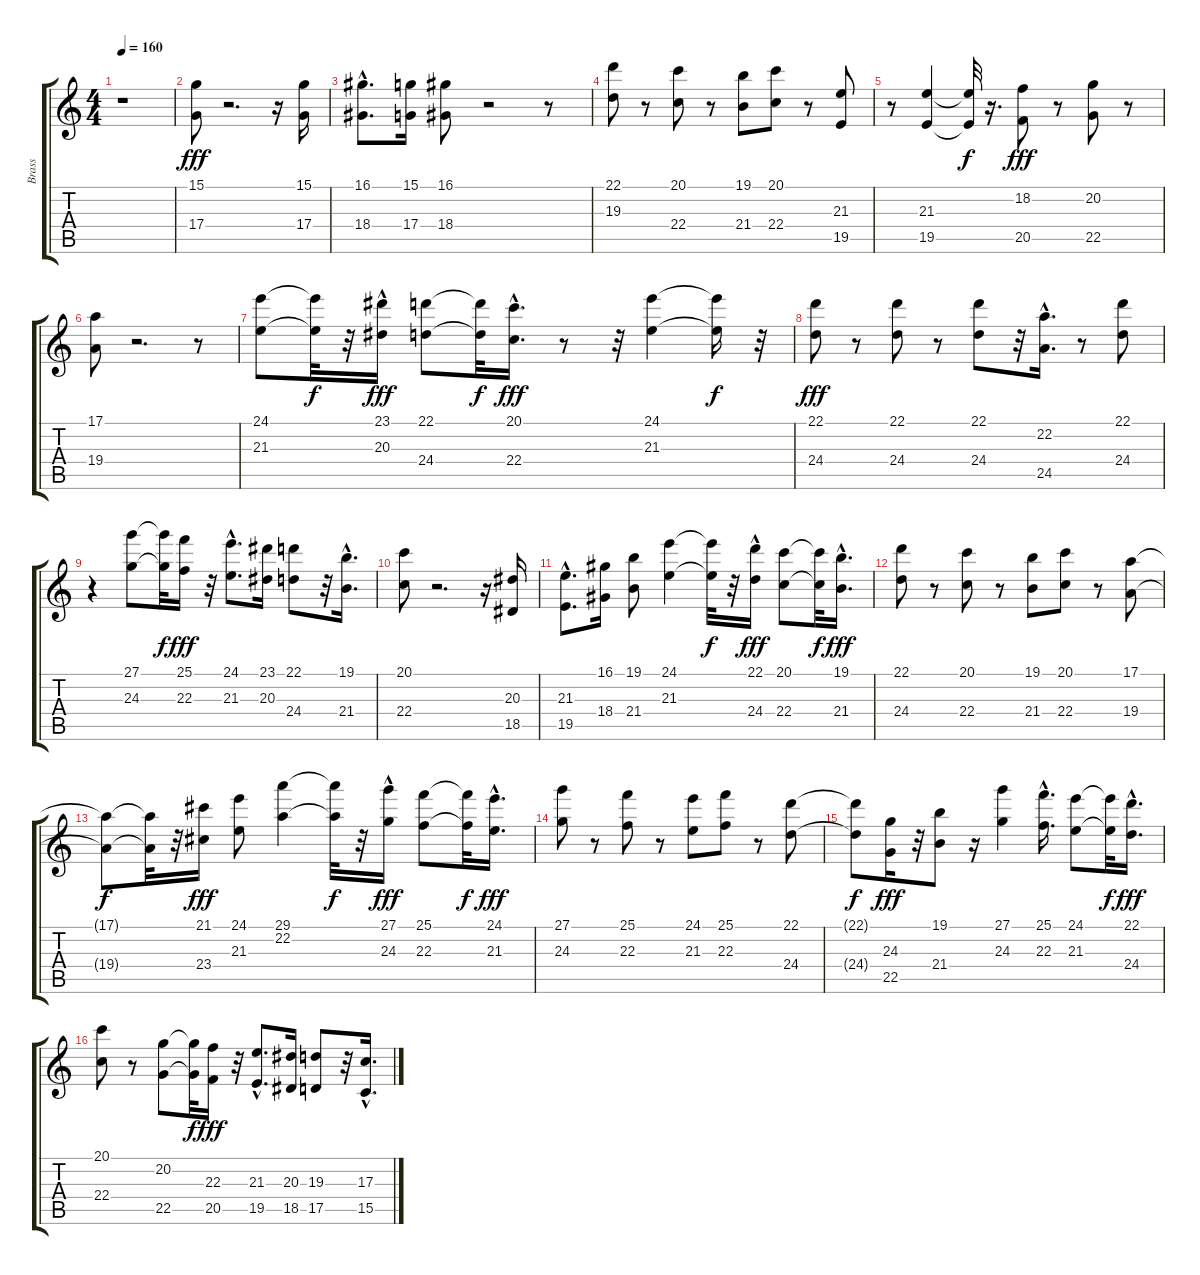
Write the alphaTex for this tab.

\track ("Brass" "Brass") {instrument brasssection}
\staff {score tabs}
\tuning (E4 B3 G3 D3 A2 E2) {hide}
\ts (4 4)
\tempo 160
\clef g2
\ks c
r.1{dy fff} |
(15.1 17.4).8{volume 8} r.2{d} r.16 (15.1 17.4).16 |
(16.1{hac} 18.4{hac}).8{d} (15.1 17.4).16 (16.1 18.4).8 r.2 r.8 |
(22.1 19.3).8 r.8 (20.1 22.4).8 r.8 (19.1 21.4).8 (20.1 22.4).8 r.8 (21.3 19.5).8 |
r.8 (21.3 19.5).4 (21.3{t} 19.5{t}).32{dy f} r.16{d} (18.2 20.5).8{dy fff} r.8 (20.2 22.5).8 r.8 |
(17.1 19.4).8 r.2{d} r.8 |
(24.1 21.3).8 (24.1{t} 21.3{t}).32{dy f} r.32 (23.1{hac} 20.3{hac}).16{dy fff} (22.1 24.4).8 (22.1{t} 24.4{t}).32{dy f} (20.1{hac} 22.4{hac}).16{d dy fff} r.8 r.32 (24.1 21.3).4 (24.1{t} 21.3{t}).16{dy f} r.32 |
(22.1 24.4).8{dy fff} r.8 (22.1 24.4).8 r.8 (22.1 24.4).8 r.32 (22.2{hac} 24.5{hac}).16{d} r.8 (22.1 24.4).8 |
r.4 (27.1 24.3).8 (27.1{t} 24.3{t}).32{dy f} (25.1 22.3).16{dy fff} r.32 (24.1{hac} 21.3{hac}).8{d} (23.1 20.3).16 (22.1 24.4).8 r.32 (19.1{hac} 21.4{hac}).16{d} |
(20.1 22.4).8 r.2{d} r.16 (20.3 18.5).16 |
(21.3{hac} 19.5{hac}).8{d} (16.1 18.4).16 (19.1 21.4).8 (24.1 21.3).4 (24.1{t} 21.3{t}).32{dy f} r.32 (22.1{hac} 24.4{hac}).16{dy fff} (20.1 22.4).8 (20.1{t} 22.4{t}).32{dy f} (19.1{hac} 21.4{hac}).16{d dy fff} |
(22.1 24.4).8 r.8 (20.1 22.4).8 r.8 (19.1 21.4).8 (20.1 22.4).8 r.8 (17.1 19.4).8 |
(17.1{t} 19.4{t}).8{dy f} (17.1{t} 19.4{t}).32 r.32 (21.1 23.4).16{dy fff} (24.1 21.3).8 (29.1 22.2).4 (29.1{t} 22.2{t}).32{dy f} r.32 (27.1{hac} 24.3{hac}).16{dy fff} (25.1 22.3).8 (25.1{t} 22.3{t}).32{dy f} (24.1{hac} 21.3{hac}).16{d dy fff} |
(27.1 24.3).8 r.8 (25.1 22.3).8 r.8 (24.1 21.3).8 (25.1 22.3).8 r.8 (22.1 24.4).8 |
(22.1{t} 24.4{t}).8{dy f} (24.3 22.5).16{dy fff} r.32 (19.1 21.4).8 r.16 (27.1 24.3).4 (25.1{hac} 22.3{hac}).16{d} (24.1 21.3).8 (24.1{t} 21.3{t}).32{dy f} (22.1{hac} 24.4{hac}).16{d dy fff} |
(20.1 22.4).8 r.8 (20.2 22.5).8 (20.2{t} 22.5{t}).32{dy f} (22.3 20.5).16{dy fff} r.32 (21.3{hac} 19.5{hac}).8{d} (20.3 18.5).16 (19.3 17.5).8 r.32 (17.3{hac} 15.5{hac}).16{d}
